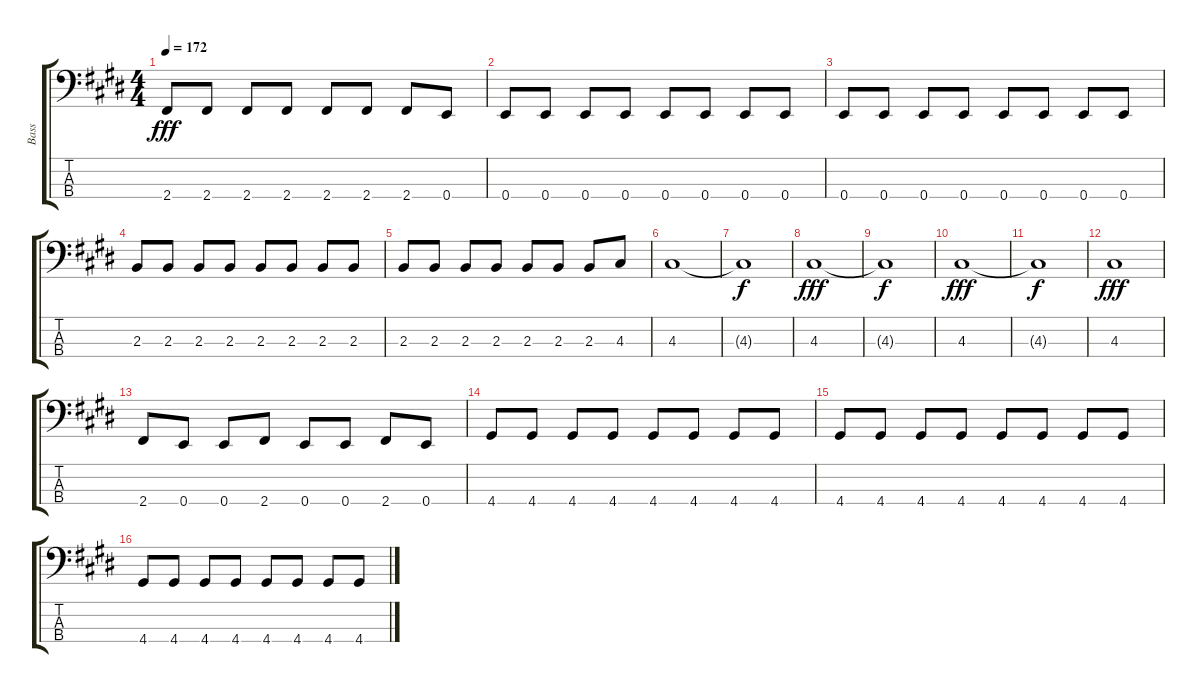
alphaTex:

\track ("Bass" "Bass") {instrument electricbasspick}
\staff {score tabs}
\tuning (G2 D2 A1 E1) {hide}
\ts (4 4)
\tempo 172
\clef f4
\ks e
2.4.8{dy fff} 2.4.8 2.4.8 2.4.8 2.4.8 2.4.8 2.4.8 0.4.8 |
0.4.8 0.4.8 0.4.8 0.4.8 0.4.8 0.4.8 0.4.8 0.4.8 |
0.4.8 0.4.8 0.4.8 0.4.8 0.4.8 0.4.8 0.4.8 0.4.8 |
2.3.8 2.3.8 2.3.8 2.3.8 2.3.8 2.3.8 2.3.8 2.3.8 |
2.3.8 2.3.8 2.3.8 2.3.8 2.3.8 2.3.8 2.3.8 4.3.8 |
4.3.1 |
4.3{t}.1{dy f} |
4.3.1{dy fff} |
4.3{t}.1{dy f} |
4.3.1{dy fff} |
4.3{t}.1{dy f} |
4.3.1{dy fff} |
2.4.8 0.4.8 0.4.8 2.4.8 0.4.8 0.4.8 2.4.8 0.4.8 |
4.4.8 4.4.8 4.4.8 4.4.8 4.4.8 4.4.8 4.4.8 4.4.8 |
4.4.8 4.4.8 4.4.8 4.4.8 4.4.8 4.4.8 4.4.8 4.4.8 |
4.4.8 4.4.8 4.4.8 4.4.8 4.4.8 4.4.8 4.4.8 4.4.8
